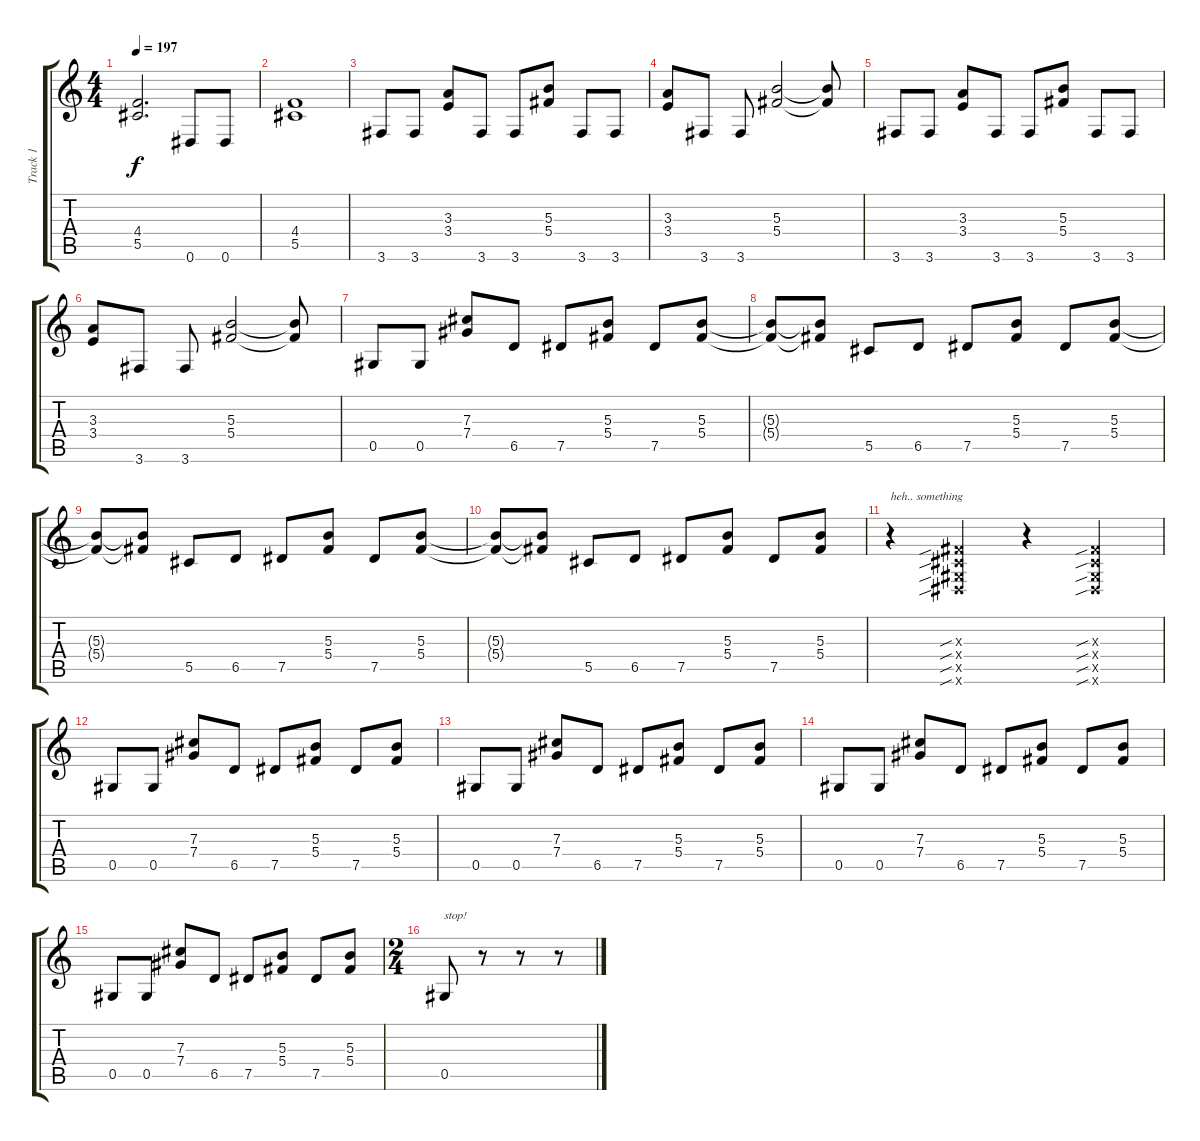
\track ("Track 1" "Track 1") {instrument distortionguitar}
\staff {score tabs}
\tuning (Eb4 Bb3 Gb3 Db3 Ab2 Eb2) {hide}
\ts (4 4)
\tempo 197
\clef g2
\ks c
(4.4 5.5).2{d dy f} 0.6.8 0.6.8 |
(4.4 5.5).1 |
3.6.8 3.6.8 (3.3 3.4).8 3.6.8 3.6.8 (5.3 5.4).8 3.6.8 3.6.8 |
(3.3 3.4).8 3.6.8 3.6.8 (5.3 5.4).2 (5.3{t} 5.4{t}).8 |
3.6.8 3.6.8 (3.3 3.4).8 3.6.8 3.6.8 (5.3 5.4).8 3.6.8 3.6.8 |
(3.3 3.4).8 3.6.8 3.6.8 (5.3 5.4).2 (5.3{t} 5.4{t}).8 |
0.5.8 0.5.8 (7.3 7.4).8 6.5.8 7.5.8 (5.3 5.4).8 7.5.8 (5.3 5.4).8 |
(5.3{t} 5.4{t}).8 (5.3{t} 5.4{t}).8 5.5.8 6.5.8 7.5.8 (5.3 5.4).8 7.5.8 (5.3 5.4).8 |
(5.3{t} 5.4{t}).8 (5.3{t} 5.4{t}).8 5.5.8 6.5.8 7.5.8 (5.3 5.4).8 7.5.8 (5.3 5.4).8 |
(5.3{t} 5.4{t}).8 (5.3{t} 5.4{t}).8 5.5.8 6.5.8 7.5.8 (5.3 5.4).8 7.5.8 (5.3 5.4).8 |
r.4{txt "heh.. something"} (0.3{sib x} 0.4{sib x} 0.5{sib x} 0.6{sib x}).4 r.4 (0.3{sib x} 0.4{sib x} 0.5{sib x} 0.6{sib x}).4 |
0.5.8 0.5.8 (7.3 7.4).8 6.5.8 7.5.8 (5.3 5.4).8 7.5.8 (5.3 5.4).8 |
0.5.8 0.5.8 (7.3 7.4).8 6.5.8 7.5.8 (5.3 5.4).8 7.5.8 (5.3 5.4).8 |
0.5.8 0.5.8 (7.3 7.4).8 6.5.8 7.5.8 (5.3 5.4).8 7.5.8 (5.3 5.4).8 |
0.5.8 0.5.8 (7.3 7.4).8 6.5.8 7.5.8 (5.3 5.4).8 7.5.8 (5.3 5.4).8 |
\ts (2 4)
0.5.8{txt "stop!"} r.8 r.8 r.8
